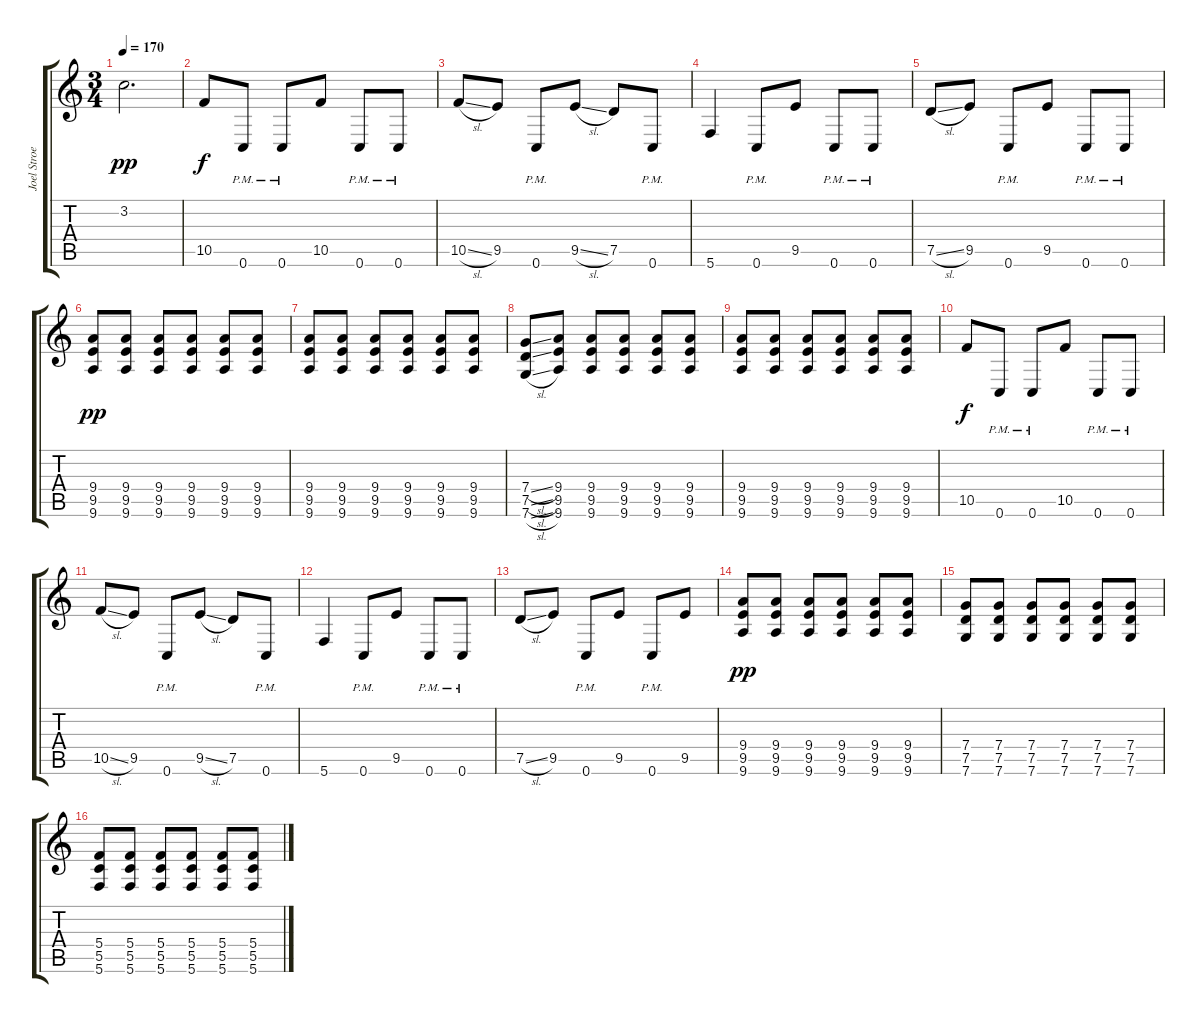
\track ("Joel Stroetzel" "Joel Stroe") {instrument distortionguitar}
\staff {score tabs}
\tuning (D4 A3 F3 C3 G2 C2) {hide}
\ts (3 4)
\tempo 170
\clef g2
\ks c
3.2{t}.2{d dy pp} |
10.5.8{dy f} 0.6{pm}.8 0.6{pm}.8 10.5.8 0.6{pm}.8 0.6{pm}.8 |
10.5{sl}.8 9.5.8 0.6{pm}.8 9.5{sl}.8 7.5.8 0.6{pm}.8 |
5.6.4 0.6{pm}.8 9.5.8 0.6{pm}.8 0.6{pm}.8 |
7.5{sl}.8 9.5.8 0.6{pm}.8 9.5.8 0.6{pm}.8 0.6{pm}.8 |
(9.4 9.5 9.6).8{dy pp} (9.4 9.5 9.6).8 (9.4 9.5 9.6).8 (9.4 9.5 9.6).8 (9.4 9.5 9.6).8 (9.4 9.5 9.6).8 |
(9.4 9.5 9.6).8 (9.4 9.5 9.6).8 (9.4 9.5 9.6).8 (9.4 9.5 9.6).8 (9.4 9.5 9.6).8 (9.4 9.5 9.6).8 |
(7.4{sl} 7.5{sl} 7.6{sl}).8 (9.4 9.5 9.6).8 (9.4 9.5 9.6).8 (9.4 9.5 9.6).8 (9.4 9.5 9.6).8 (9.4 9.5 9.6).8 |
(9.4 9.5 9.6).8 (9.4 9.5 9.6).8 (9.4 9.5 9.6).8 (9.4 9.5 9.6).8 (9.4 9.5 9.6).8 (9.4 9.5 9.6).8 |
10.5.8{dy f} 0.6{pm}.8 0.6{pm}.8 10.5.8 0.6{pm}.8 0.6{pm}.8 |
10.5{sl}.8 9.5.8 0.6{pm}.8 9.5{sl}.8 7.5.8 0.6{pm}.8 |
5.6.4 0.6{pm}.8 9.5.8 0.6{pm}.8 0.6{pm}.8 |
7.5{sl}.8 9.5.8 0.6{pm}.8 9.5.8 0.6{pm}.8 9.5.8 |
(9.4 9.5 9.6).8{dy pp} (9.4 9.5 9.6).8 (9.4 9.5 9.6).8 (9.4 9.5 9.6).8 (9.4 9.5 9.6).8 (9.4 9.5 9.6).8 |
(7.4 7.5 7.6).8 (7.4 7.5 7.6).8 (7.4 7.5 7.6).8 (7.4 7.5 7.6).8 (7.4 7.5 7.6).8 (7.4 7.5 7.6).8 |
(5.4 5.5 5.6).8 (5.4 5.5 5.6).8 (5.4 5.5 5.6).8 (5.4 5.5 5.6).8 (5.4 5.5 5.6).8 (5.4 5.5 5.6).8
